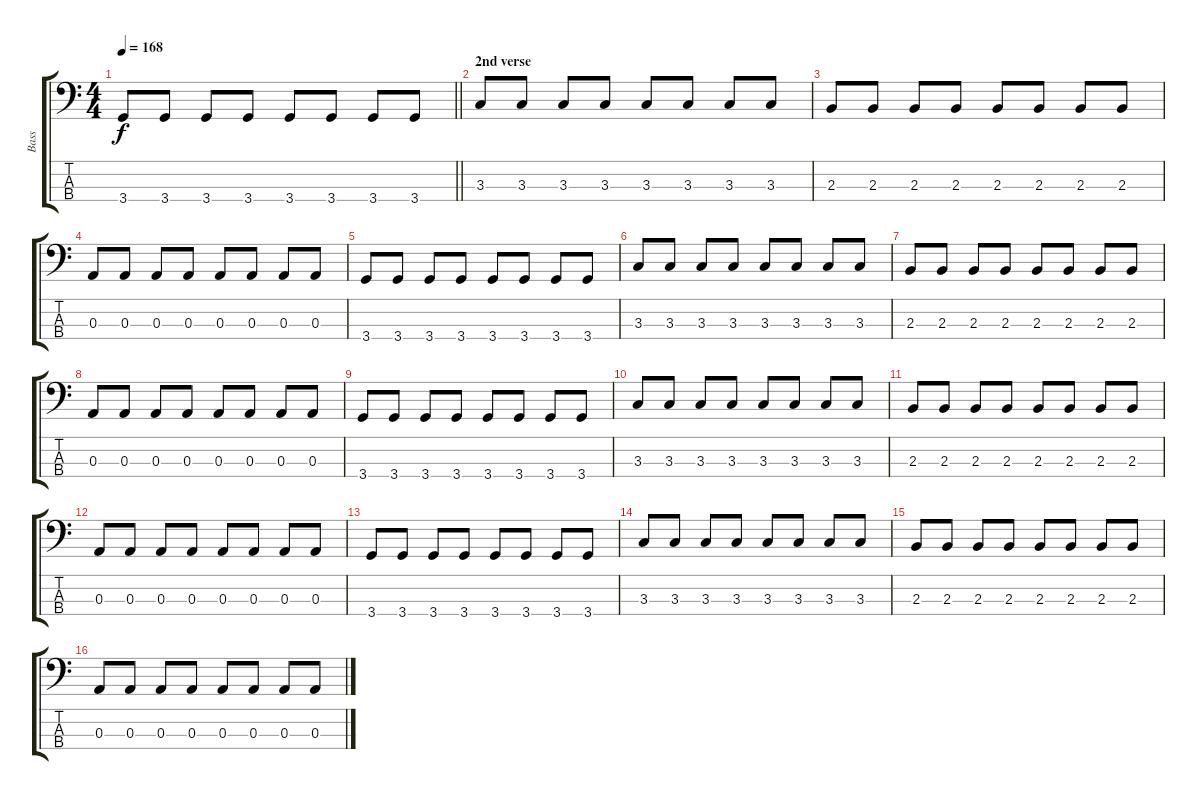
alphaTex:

\track ("Bass" "Bass") {instrument electricbasspick}
\staff {score tabs}
\tuning (G2 D2 A1 E1) {hide}
\ts (4 4)
\tempo 168
\clef f4
\barLineRight lightlight
\ks c
3.4.8{dy f} 3.4.8 3.4.8 3.4.8 3.4.8 3.4.8 3.4.8 3.4.8 |
\section ("" "2nd verse")
3.3.8 3.3.8 3.3.8 3.3.8 3.3.8 3.3.8 3.3.8 3.3.8 |
2.3.8 2.3.8 2.3.8 2.3.8 2.3.8 2.3.8 2.3.8 2.3.8 |
0.3.8 0.3.8 0.3.8 0.3.8 0.3.8 0.3.8 0.3.8 0.3.8 |
3.4.8 3.4.8 3.4.8 3.4.8 3.4.8 3.4.8 3.4.8 3.4.8 |
3.3.8 3.3.8 3.3.8 3.3.8 3.3.8 3.3.8 3.3.8 3.3.8 |
2.3.8 2.3.8 2.3.8 2.3.8 2.3.8 2.3.8 2.3.8 2.3.8 |
0.3.8 0.3.8 0.3.8 0.3.8 0.3.8 0.3.8 0.3.8 0.3.8 |
3.4.8 3.4.8 3.4.8 3.4.8 3.4.8 3.4.8 3.4.8 3.4.8 |
3.3.8 3.3.8 3.3.8 3.3.8 3.3.8 3.3.8 3.3.8 3.3.8 |
2.3.8 2.3.8 2.3.8 2.3.8 2.3.8 2.3.8 2.3.8 2.3.8 |
0.3.8 0.3.8 0.3.8 0.3.8 0.3.8 0.3.8 0.3.8 0.3.8 |
3.4.8 3.4.8 3.4.8 3.4.8 3.4.8 3.4.8 3.4.8 3.4.8 |
3.3.8 3.3.8 3.3.8 3.3.8 3.3.8 3.3.8 3.3.8 3.3.8 |
2.3.8 2.3.8 2.3.8 2.3.8 2.3.8 2.3.8 2.3.8 2.3.8 |
0.3.8 0.3.8 0.3.8 0.3.8 0.3.8 0.3.8 0.3.8 0.3.8
